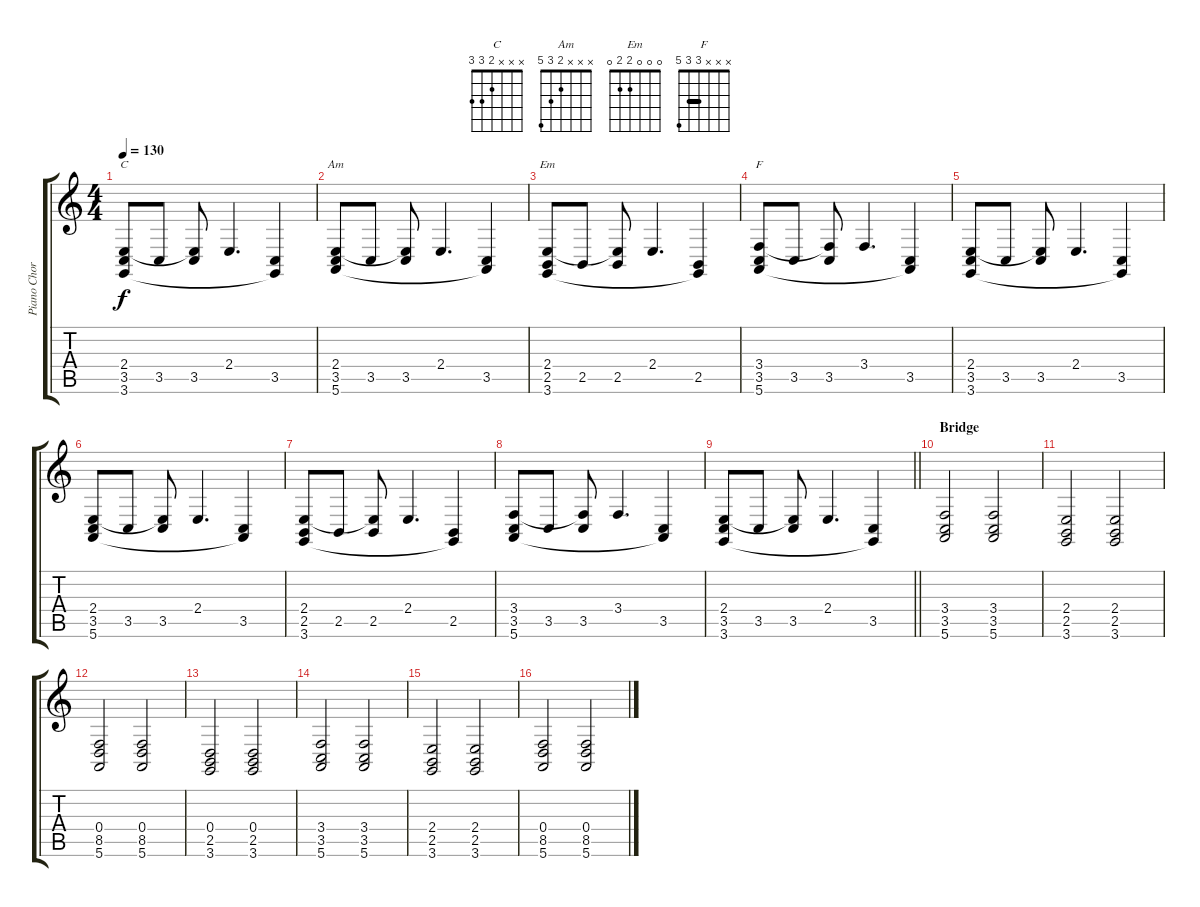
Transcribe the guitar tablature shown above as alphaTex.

\track ("Piano Chords" "Piano Chor") {instrument acousticgrandpiano}
\staff {score tabs}
\tuning (E4 B3 G3 D3 A2 E2) {hide}
\chord ("C" x x x 2 3 3)
\chord ("Am" x x x 2 3 5)
\chord ("Em" 0 0 0 2 2 0)
\chord ("F" x x x 3 3 5) {barre 3}
\ts (4 4)
\tempo 130
\clef g2
\ks c
(2.4 3.5 3.6).8{ch "C" dy f} 3.5.8 (2.4{t} 3.5).8 2.4.4{d} (3.5 3.6{t}).4 |
(2.4 3.5 5.6).8{ch "Am"} 3.5.8 (2.4{t} 3.5).8 2.4.4{d} (3.5 5.6{t}).4 |
(2.4 2.5 3.6).8{ch "Em"} 2.5.8 (2.4{t} 2.5).8 2.4.4{d} (2.5 3.6{t}).4 |
(3.4 3.5 5.6).8{ch "F"} 3.5.8 (3.4{t} 3.5).8 3.4.4{d} (3.5 5.6{t}).4 |
(2.4 3.5 3.6).8 3.5.8 (2.4{t} 3.5).8 2.4.4{d} (3.5 3.6{t}).4 |
(2.4 3.5 5.6).8 3.5.8 (2.4{t} 3.5).8 2.4.4{d} (3.5 5.6{t}).4 |
(2.4 2.5 3.6).8 2.5.8 (2.4{t} 2.5).8 2.4.4{d} (2.5 3.6{t}).4 |
(3.4 3.5 5.6).8 3.5.8 (3.4{t} 3.5).8 3.4.4{d} (3.5 5.6{t}).4 |
\barLineRight lightlight
(2.4 3.5 3.6).8 3.5.8 (2.4{t} 3.5).8 2.4.4{d} (3.5 3.6{t}).4 |
\section ("" "Bridge")
(3.4 3.5 5.6).2 (3.4 3.5 5.6).2 |
(2.4 2.5 3.6).2 (2.4 2.5 3.6).2 |
(0.4 8.5 5.6).2 (0.4 8.5 5.6).2 |
(0.4 2.5 3.6).2 (0.4 2.5 3.6).2 |
(3.4 3.5 5.6).2 (3.4 3.5 5.6).2 |
(2.4 2.5 3.6).2 (2.4 2.5 3.6).2 |
(0.4 8.5 5.6).2 (0.4 8.5 5.6).2
